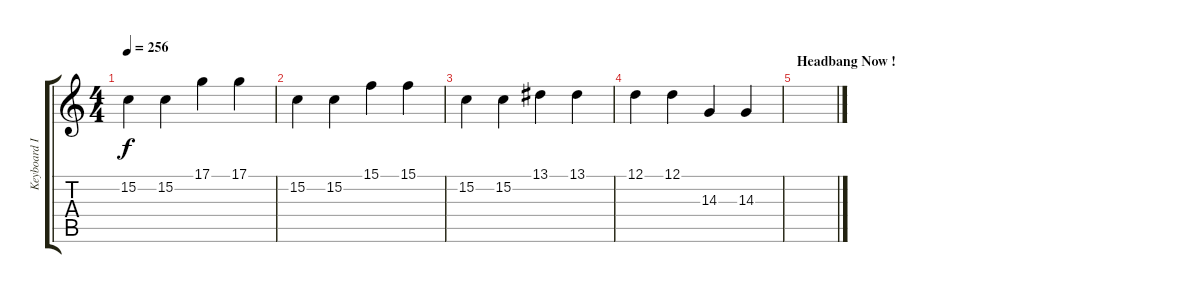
\track ("Keyboard I" "Keyboard I") {instrument pad1newage}
\staff {score tabs}
\tuning (D4 A3 F3 C3 G2 C2) {hide}
\ts (4 4)
\tempo 256
\clef g2
\ks c
15.2.4{dy f} 15.2.4 17.1.4 17.1.4 |
15.2.4 15.2.4 15.1.4 15.1.4 |
15.2.4 15.2.4 13.1.4 13.1.4 |
12.1.4 12.1.4 14.3.4 14.3.4 |
\section ("" "Headbang Now !")
